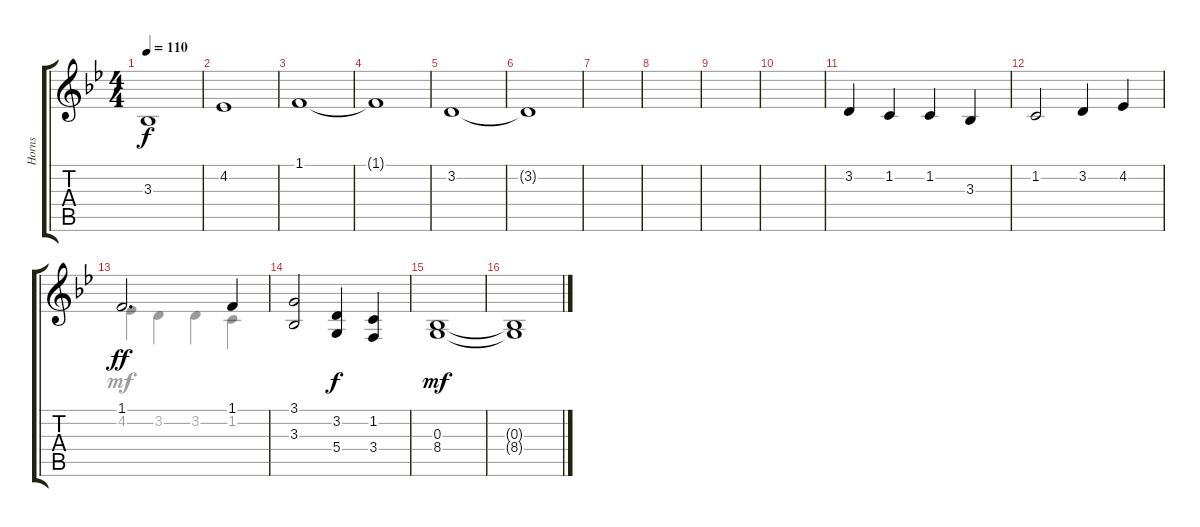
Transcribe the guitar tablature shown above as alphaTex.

\track ("Horns" "Horns") {instrument frenchhorn}
\staff {score tabs}
\tuning (E4 B3 G3 D3 A2 E2) {hide}
\voice
\ts (4 4)
\tempo 110
\clef g2
\ks gminor
3.3.1{dy f} |
4.2.1 |
1.1.1 |
1.1{t}.1 |
3.2.1 |
3.2{t}.1 |
|
|
|
|
3.2.4 1.2.4 1.2.4 3.3.4 |
1.2.2 3.2.4 4.2.4 |
1.1.2{d dy ff} 1.1.4 |
(3.1 3.3).2 (3.2 5.4).4{dy f} (1.2 3.4).4 |
(0.3 8.4).1{dy mf} |
(0.3{t} 8.4{t}).1{volume 0}
\voice
\clef g2
\ottava regular
\simile none
\ks gminor
|
|
|
|
|
|
|
|
|
|
|
|
4.2.4 3.2.4 3.2.4 1.2.4 |
|
|
